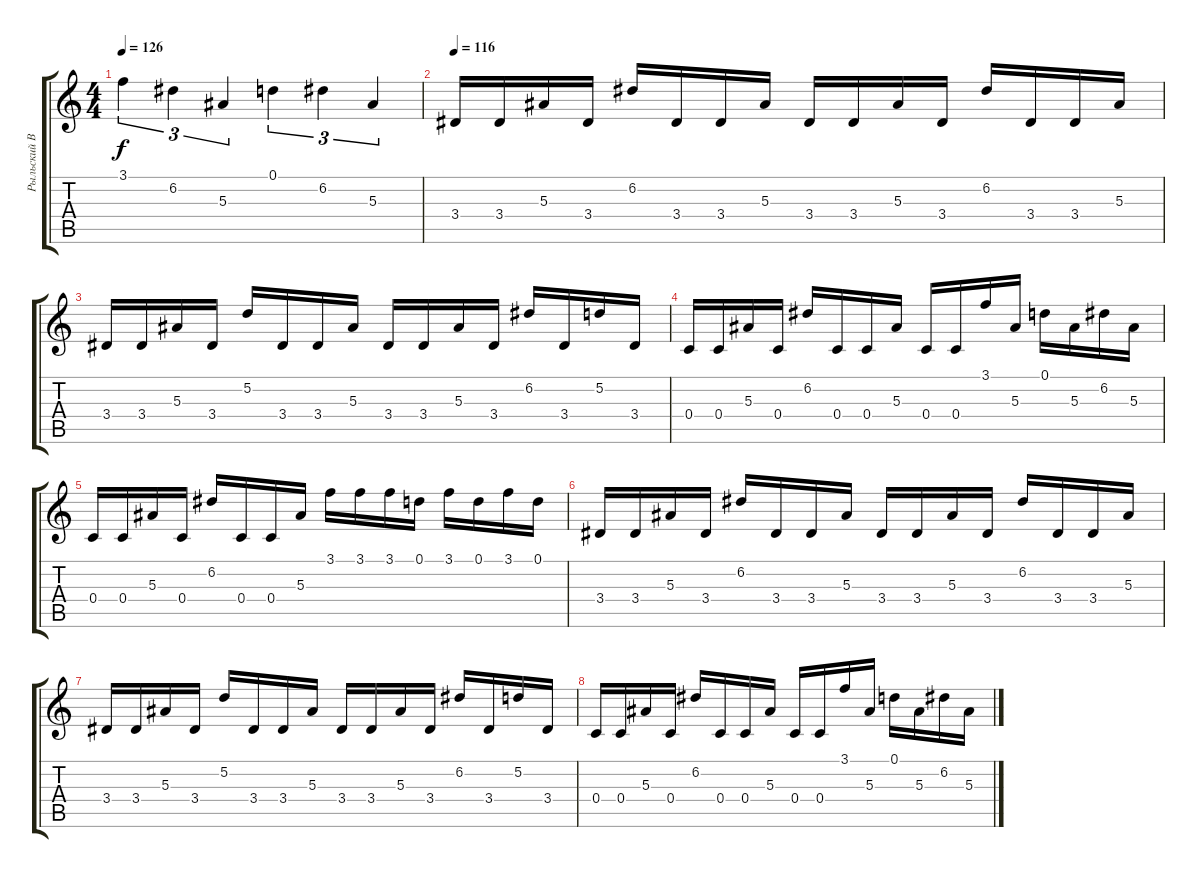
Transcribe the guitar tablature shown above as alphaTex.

\track ("Рыльский Владислав" "Рыльский В") {instrument distortionguitar}
\staff {score tabs}
\tuning (D4 A3 F3 C3 G2 C2) {hide}
\ts (4 4)
\tempo 126
\clef g2
\ks c
3.1.4{tu (3 2) dy f} 6.2.4{tu (3 2)} 5.3.4{tu (3 2)} 0.1.4{tu (3 2)} 6.2.4{tu (3 2)} 5.3.4{tu (3 2)} |
\tempo 116
3.4.16 3.4.16 5.3.16 3.4.16 6.2.16 3.4.16 3.4.16 5.3.16 3.4.16 3.4.16 5.3.16 3.4.16 6.2.16 3.4.16 3.4.16 5.3.16 |
3.4.16 3.4.16 5.3.16 3.4.16 5.2.16 3.4.16 3.4.16 5.3.16 3.4.16 3.4.16 5.3.16 3.4.16 6.2.16 3.4.16 5.2.16 3.4.16 |
0.4.16 0.4.16 5.3.16 0.4.16 6.2.16 0.4.16 0.4.16 5.3.16 0.4.16 0.4.16 3.1.16 5.3.16 0.1.16 5.3.16 6.2.16 5.3.16 |
0.4.16 0.4.16 5.3.16 0.4.16 6.2.16 0.4.16 0.4.16 5.3.16 3.1.16 3.1.16 3.1.16 0.1.16 3.1.16 0.1.16 3.1.16 0.1.16 |
3.4.16 3.4.16 5.3.16 3.4.16 6.2.16 3.4.16 3.4.16 5.3.16 3.4.16 3.4.16 5.3.16 3.4.16 6.2.16 3.4.16 3.4.16 5.3.16 |
3.4.16 3.4.16 5.3.16 3.4.16 5.2.16 3.4.16 3.4.16 5.3.16 3.4.16 3.4.16 5.3.16 3.4.16 6.2.16 3.4.16 5.2.16 3.4.16 |
0.4.16 0.4.16 5.3.16 0.4.16 6.2.16 0.4.16 0.4.16 5.3.16 0.4.16 0.4.16 3.1.16 5.3.16 0.1.16 5.3.16 6.2.16 5.3.16
